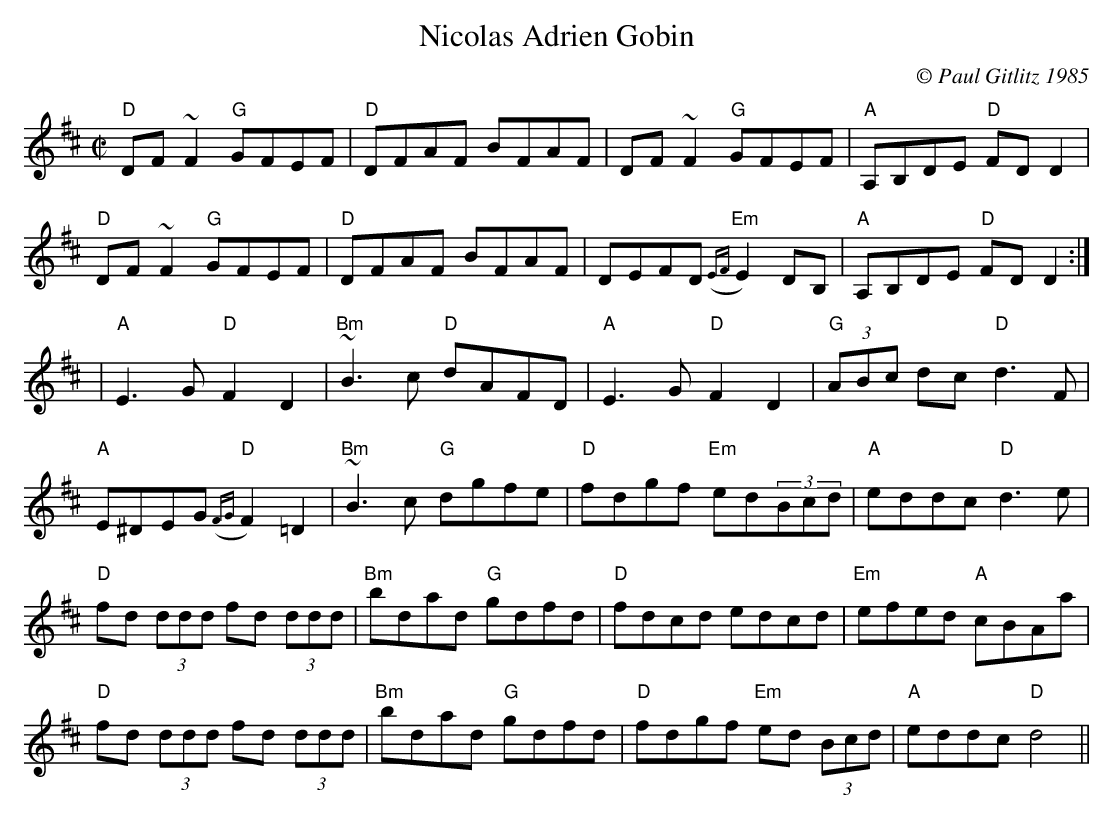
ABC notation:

X:1
T:Nicolas Adrien Gobin
M:C|
L:1/8
C:© Paul Gitlitz 1985
K:D
"D"DF~F2 "G"GFEF|"D"DFAF BFAF|DF~F2 "G"GFEF|"A"A,B,DE "D"FDD2|!
"D"DF~F2 "G"GFEF|"D"DFAF BFAF|DEFD ({EF}"Em"E2)DB,|"A"A,B,DE "D"FDD2:|!
|"A"E3G "D"F2D2|"Bm"~B3c "D"dAFD|"A"E3G"D"F2D2|"G"(3ABc dc "D"d3F|!
"A"E^DEG({FG}"D"F2)=D2|"Bm"~B3c "G"dgfe|"D"fdgf "Em"ed(3Bcd|"A"eddc "D"d3e|!
"D"fd (3ddd fd (3ddd|"Bm"bdad "G"gdfd|"D"fdcd edcd|"Em"efed "A"cBAa|!
"D"fd (3ddd fd (3ddd|"Bm"bdad "G"gdfd|"D"fdgf "Em"ed (3Bcd|"A"eddc "D"d4||
